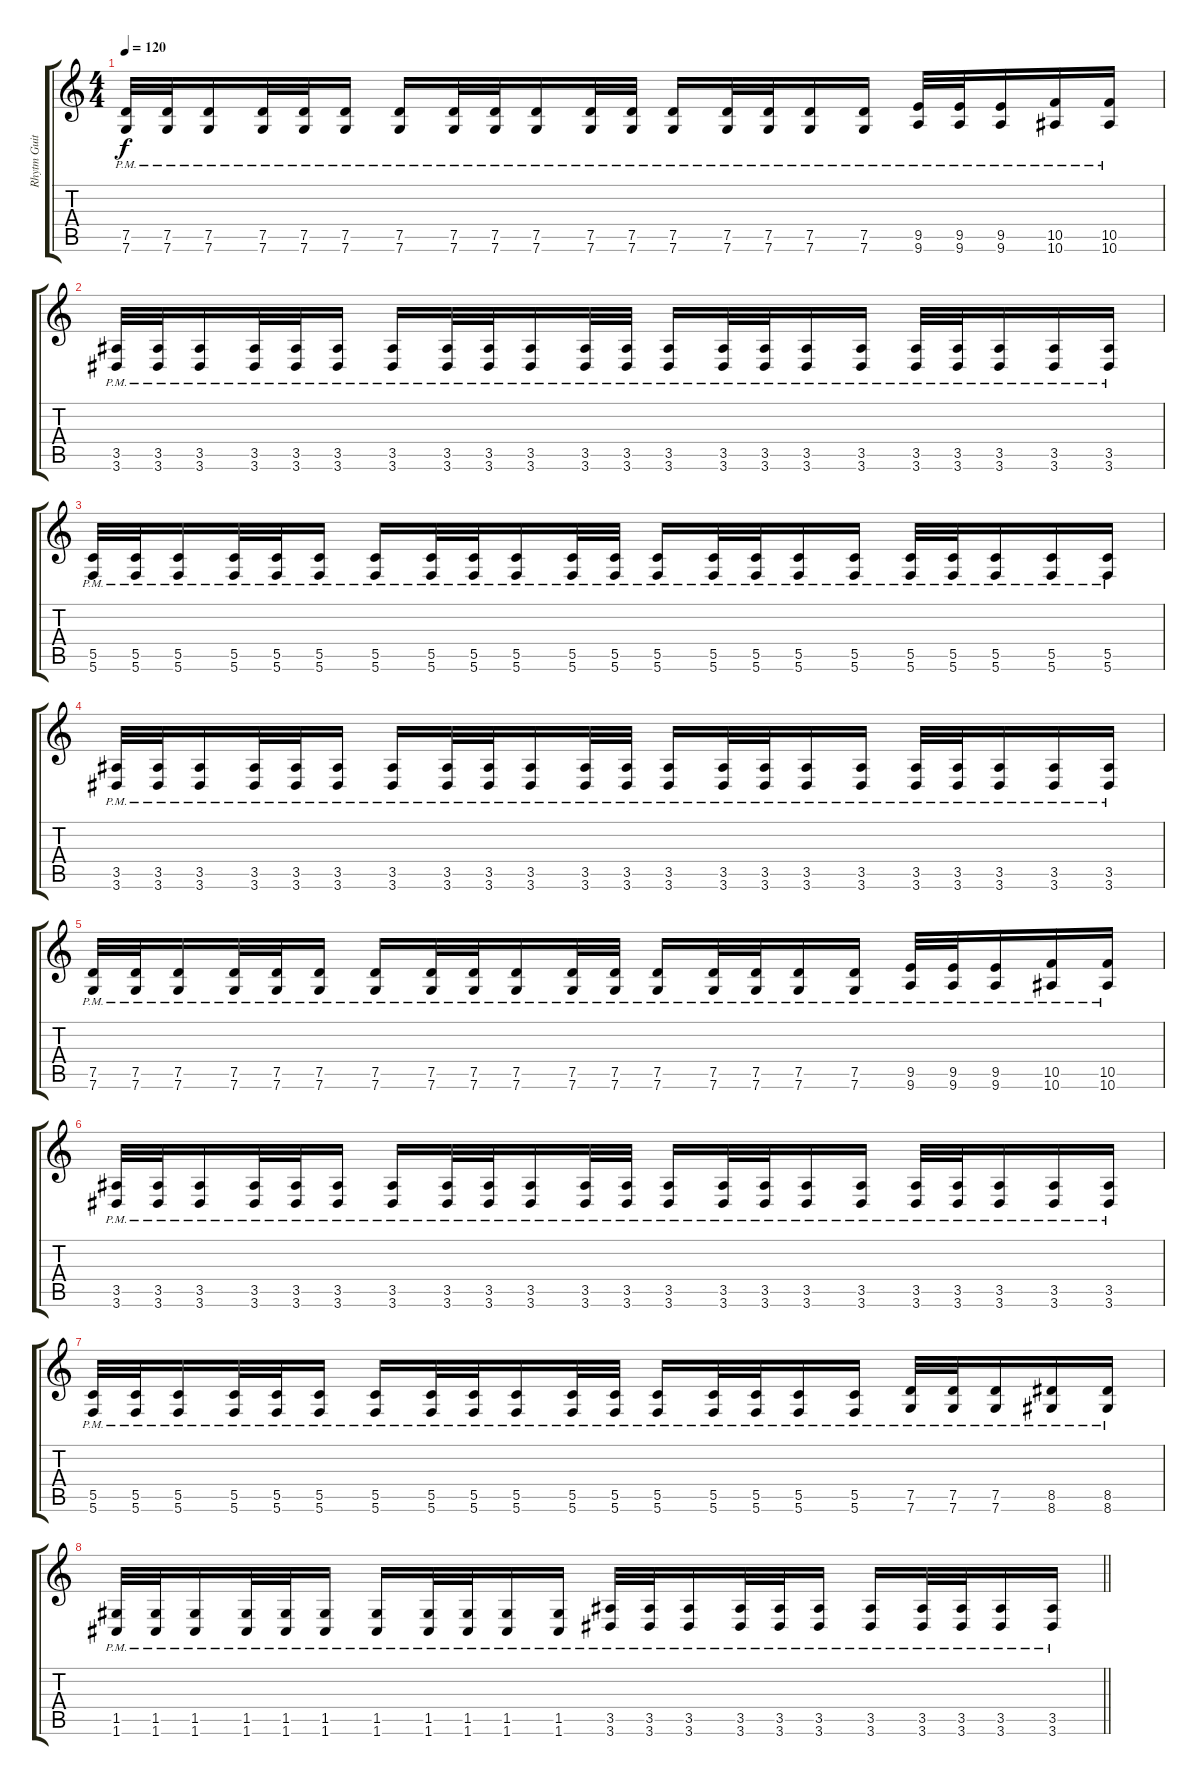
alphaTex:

\track ("Rhytm Guitar 1" "Rhytm Guit") {instrument distortionguitar}
\staff {score tabs}
\tuning (D4 A3 F3 C3 G2 C2) {hide}
\ts (4 4)
\tempo 120
\clef g2
\ks c
(7.5{pm} 7.6{pm}).32{dy f} (7.5{pm} 7.6{pm}).32 (7.5{pm} 7.6{pm}).16 (7.5{pm} 7.6{pm}).32 (7.5{pm} 7.6{pm}).32 (7.5{pm} 7.6{pm}).16 (7.5{pm} 7.6{pm}).16 (7.5{pm} 7.6{pm}).32 (7.5{pm} 7.6{pm}).32 (7.5{pm} 7.6{pm}).16 (7.5{pm} 7.6{pm}).32 (7.5{pm} 7.6{pm}).32 (7.5{pm} 7.6{pm}).16 (7.5{pm} 7.6{pm}).32 (7.5{pm} 7.6{pm}).32 (7.5{pm} 7.6{pm}).16 (7.5{pm} 7.6{pm}).16 (9.5{pm} 9.6{pm}).32 (9.5{pm} 9.6{pm}).32 (9.5{pm} 9.6{pm}).16 (10.5{pm} 10.6{pm}).16 (10.5{pm} 10.6{pm}).16 |
(3.5{pm} 3.6{pm}).32 (3.5{pm} 3.6{pm}).32 (3.5{pm} 3.6{pm}).16 (3.5{pm} 3.6{pm}).32 (3.5{pm} 3.6{pm}).32 (3.5{pm} 3.6{pm}).16 (3.5{pm} 3.6{pm}).16 (3.5{pm} 3.6{pm}).32 (3.5{pm} 3.6{pm}).32 (3.5{pm} 3.6{pm}).16 (3.5{pm} 3.6{pm}).32 (3.5{pm} 3.6{pm}).32 (3.5{pm} 3.6{pm}).16 (3.5{pm} 3.6{pm}).32 (3.5{pm} 3.6{pm}).32 (3.5{pm} 3.6{pm}).16 (3.5{pm} 3.6{pm}).16 (3.5{pm} 3.6{pm}).32 (3.5{pm} 3.6{pm}).32 (3.5{pm} 3.6{pm}).16 (3.5{pm} 3.6{pm}).16 (3.5{pm} 3.6{pm}).16 |
(5.5{pm} 5.6{pm}).32 (5.5{pm} 5.6{pm}).32 (5.5{pm} 5.6{pm}).16 (5.5{pm} 5.6{pm}).32 (5.5{pm} 5.6{pm}).32 (5.5{pm} 5.6{pm}).16 (5.5{pm} 5.6{pm}).16 (5.5{pm} 5.6{pm}).32 (5.5{pm} 5.6{pm}).32 (5.5{pm} 5.6{pm}).16 (5.5{pm} 5.6{pm}).32 (5.5{pm} 5.6{pm}).32 (5.5{pm} 5.6{pm}).16 (5.5{pm} 5.6{pm}).32 (5.5{pm} 5.6{pm}).32 (5.5{pm} 5.6{pm}).16 (5.5{pm} 5.6{pm}).16 (5.5{pm} 5.6{pm}).32 (5.5{pm} 5.6{pm}).32 (5.5{pm} 5.6).16 (5.5{pm} 5.6{pm}).16 (5.5{pm} 5.6{pm}).16 |
(3.5{pm} 3.6{pm}).32 (3.5{pm} 3.6{pm}).32 (3.5{pm} 3.6{pm}).16 (3.5{pm} 3.6{pm}).32 (3.5{pm} 3.6{pm}).32 (3.5{pm} 3.6{pm}).16 (3.5{pm} 3.6{pm}).16 (3.5{pm} 3.6{pm}).32 (3.5{pm} 3.6{pm}).32 (3.5{pm} 3.6{pm}).16 (3.5{pm} 3.6{pm}).32 (3.5{pm} 3.6{pm}).32 (3.5{pm} 3.6{pm}).16 (3.5{pm} 3.6{pm}).32 (3.5{pm} 3.6{pm}).32 (3.5{pm} 3.6{pm}).16 (3.5{pm} 3.6{pm}).16 (3.5{pm} 3.6{pm}).32 (3.5{pm} 3.6{pm}).32 (3.5{pm} 3.6{pm}).16 (3.5{pm} 3.6{pm}).16 (3.5{pm} 3.6{pm}).16 |
(7.5{pm} 7.6{pm}).32 (7.5{pm} 7.6{pm}).32 (7.5{pm} 7.6{pm}).16 (7.5{pm} 7.6{pm}).32 (7.5{pm} 7.6{pm}).32 (7.5{pm} 7.6{pm}).16 (7.5{pm} 7.6{pm}).16 (7.5{pm} 7.6{pm}).32 (7.5{pm} 7.6{pm}).32 (7.5{pm} 7.6{pm}).16 (7.5{pm} 7.6{pm}).32 (7.5{pm} 7.6{pm}).32 (7.5{pm} 7.6{pm}).16 (7.5{pm} 7.6{pm}).32 (7.5{pm} 7.6{pm}).32 (7.5{pm} 7.6{pm}).16 (7.5{pm} 7.6{pm}).16 (9.5{pm} 9.6{pm}).32 (9.5{pm} 9.6{pm}).32 (9.5{pm} 9.6{pm}).16 (10.5{pm} 10.6{pm}).16 (10.5{pm} 10.6{pm}).16 |
(3.5{pm} 3.6{pm}).32 (3.5{pm} 3.6{pm}).32 (3.5{pm} 3.6{pm}).16 (3.5{pm} 3.6{pm}).32 (3.5{pm} 3.6{pm}).32 (3.5{pm} 3.6{pm}).16 (3.5{pm} 3.6{pm}).16 (3.5{pm} 3.6{pm}).32 (3.5{pm} 3.6{pm}).32 (3.5{pm} 3.6{pm}).16 (3.5{pm} 3.6{pm}).32 (3.5{pm} 3.6{pm}).32 (3.5{pm} 3.6{pm}).16 (3.5{pm} 3.6{pm}).32 (3.5{pm} 3.6{pm}).32 (3.5{pm} 3.6{pm}).16 (3.5{pm} 3.6{pm}).16 (3.5{pm} 3.6{pm}).32 (3.5{pm} 3.6{pm}).32 (3.5{pm} 3.6{pm}).16 (3.5{pm} 3.6{pm}).16 (3.5{pm} 3.6{pm}).16 |
(5.5{pm} 5.6{pm}).32 (5.5{pm} 5.6{pm}).32 (5.5{pm} 5.6{pm}).16 (5.5{pm} 5.6{pm}).32 (5.5{pm} 5.6{pm}).32 (5.5{pm} 5.6{pm}).16 (5.5{pm} 5.6{pm}).16 (5.5{pm} 5.6{pm}).32 (5.5{pm} 5.6{pm}).32 (5.5{pm} 5.6{pm}).16 (5.5{pm} 5.6{pm}).32 (5.5{pm} 5.6{pm}).32 (5.5{pm} 5.6{pm}).16 (5.5{pm} 5.6{pm}).32 (5.5{pm} 5.6{pm}).32 (5.5{pm} 5.6{pm}).16 (5.5{pm} 5.6{pm}).16 (7.5{pm} 7.6{pm}).32 (7.5{pm} 7.6{pm}).32 (7.5{pm} 7.6).16 (8.5{pm} 8.6{pm}).16 (8.5{pm} 8.6{pm}).16 |
\barLineRight lightlight
(1.5{pm} 1.6{pm}).32 (1.5{pm} 1.6{pm}).32 (1.5{pm} 1.6{pm}).16 (1.5{pm} 1.6{pm}).32 (1.5{pm} 1.6{pm}).32 (1.5{pm} 1.6{pm}).16 (1.5{pm} 1.6{pm}).16 (1.5{pm} 1.6{pm}).32 (1.5{pm} 1.6{pm}).32 (1.5{pm} 1.6{pm}).16 (1.5{pm} 1.6{pm}).16 (3.5{pm} 3.6{pm}).32 (3.5{pm} 3.6{pm}).32 (3.5{pm} 3.6{pm}).16 (3.5{pm} 3.6{pm}).32 (3.5{pm} 3.6{pm}).32 (3.5{pm} 3.6{pm}).16 (3.5{pm} 3.6{pm}).16 (3.5{pm} 3.6{pm}).32 (3.5{pm} 3.6{pm}).32 (3.5{pm} 3.6{pm}).16 (3.5{pm} 3.6{pm}).16
